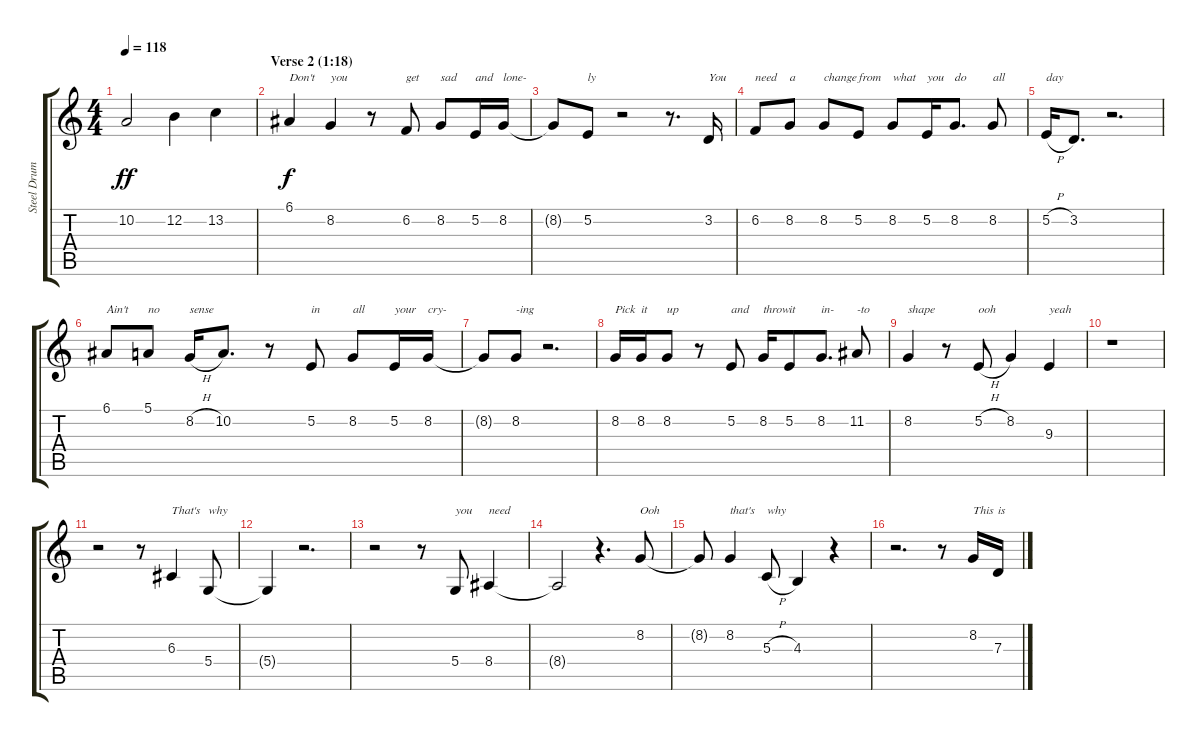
\track ("Steel Drums" "Steel Drum") {instrument steeldrums}
\staff {score tabs}
\tuning (E4 B3 G3 D3 A2 E2) {hide}
\ts (4 4)
\tempo 118
\clef g2
\ks c
10.2.2{dy ff} 12.2.4 13.2.4 |
\section ("" "Verse 2 (1:18)")
6.1.4{txt "Don't" dy f} 8.2.4{txt "you"} r.8 6.2.8{txt "get"} 8.2.8{txt "sad"} 5.2.16{txt "and"} 8.2.16{txt "lone-"} |
8.2{t}.8 5.2.8{txt "ly"} r.2 r.8{d} 3.2.16{txt "You"} |
6.2.8{txt "need"} 8.2.8{txt "a"} 8.2.8{txt "change"} 5.2.8{txt "from"} 8.2.8{txt "what"} 5.2.16{txt "you"} 8.2.8{d txt "do"} 8.2.8{txt "all"} |
5.2{h}.16{txt "day"} 3.2.8{d} r.2{d} |
6.1.8{txt "Ain't"} 5.1.8{txt "no"} 8.2{h}.16{txt "sense"} 10.2.8{d} r.8 5.2.8{txt "in"} 8.2.8{txt "all"} 5.2.16{txt "your"} 8.2.16{txt "cry-"} |
8.2{t}.8 8.2.8{txt "-ing"} r.2{d} |
8.2.16{txt "Pick"} 8.2.16{txt "it"} 8.2.8{txt "up"} r.8 5.2.8{txt "and"} 8.2.16{txt "throw"} 5.2.8{txt "it"} 8.2.8{d txt "in-"} 11.2.8{txt "-to"} |
8.2.4{txt "shape"} r.8 5.2{h}.8{txt "ooh"} 8.2.4 9.3.4{txt "yeah"} |
r.1 |
r.2 r.8 6.3.4{txt "That's"} 5.4.8{txt "why"} |
5.4{t}.4 r.2{d} |
r.2 r.8 5.4.8{txt "you"} 8.4.4{txt "need"} |
8.4{t}.2 r.4{d} 8.2.8{txt "Ooh"} |
8.2{t}.8 8.2.4{txt "that's"} 5.3{h}.8{txt "why"} 4.3.4 r.4 |
r.2{d} r.8 8.2.16{txt "This"} 7.3.16{txt "is"}
